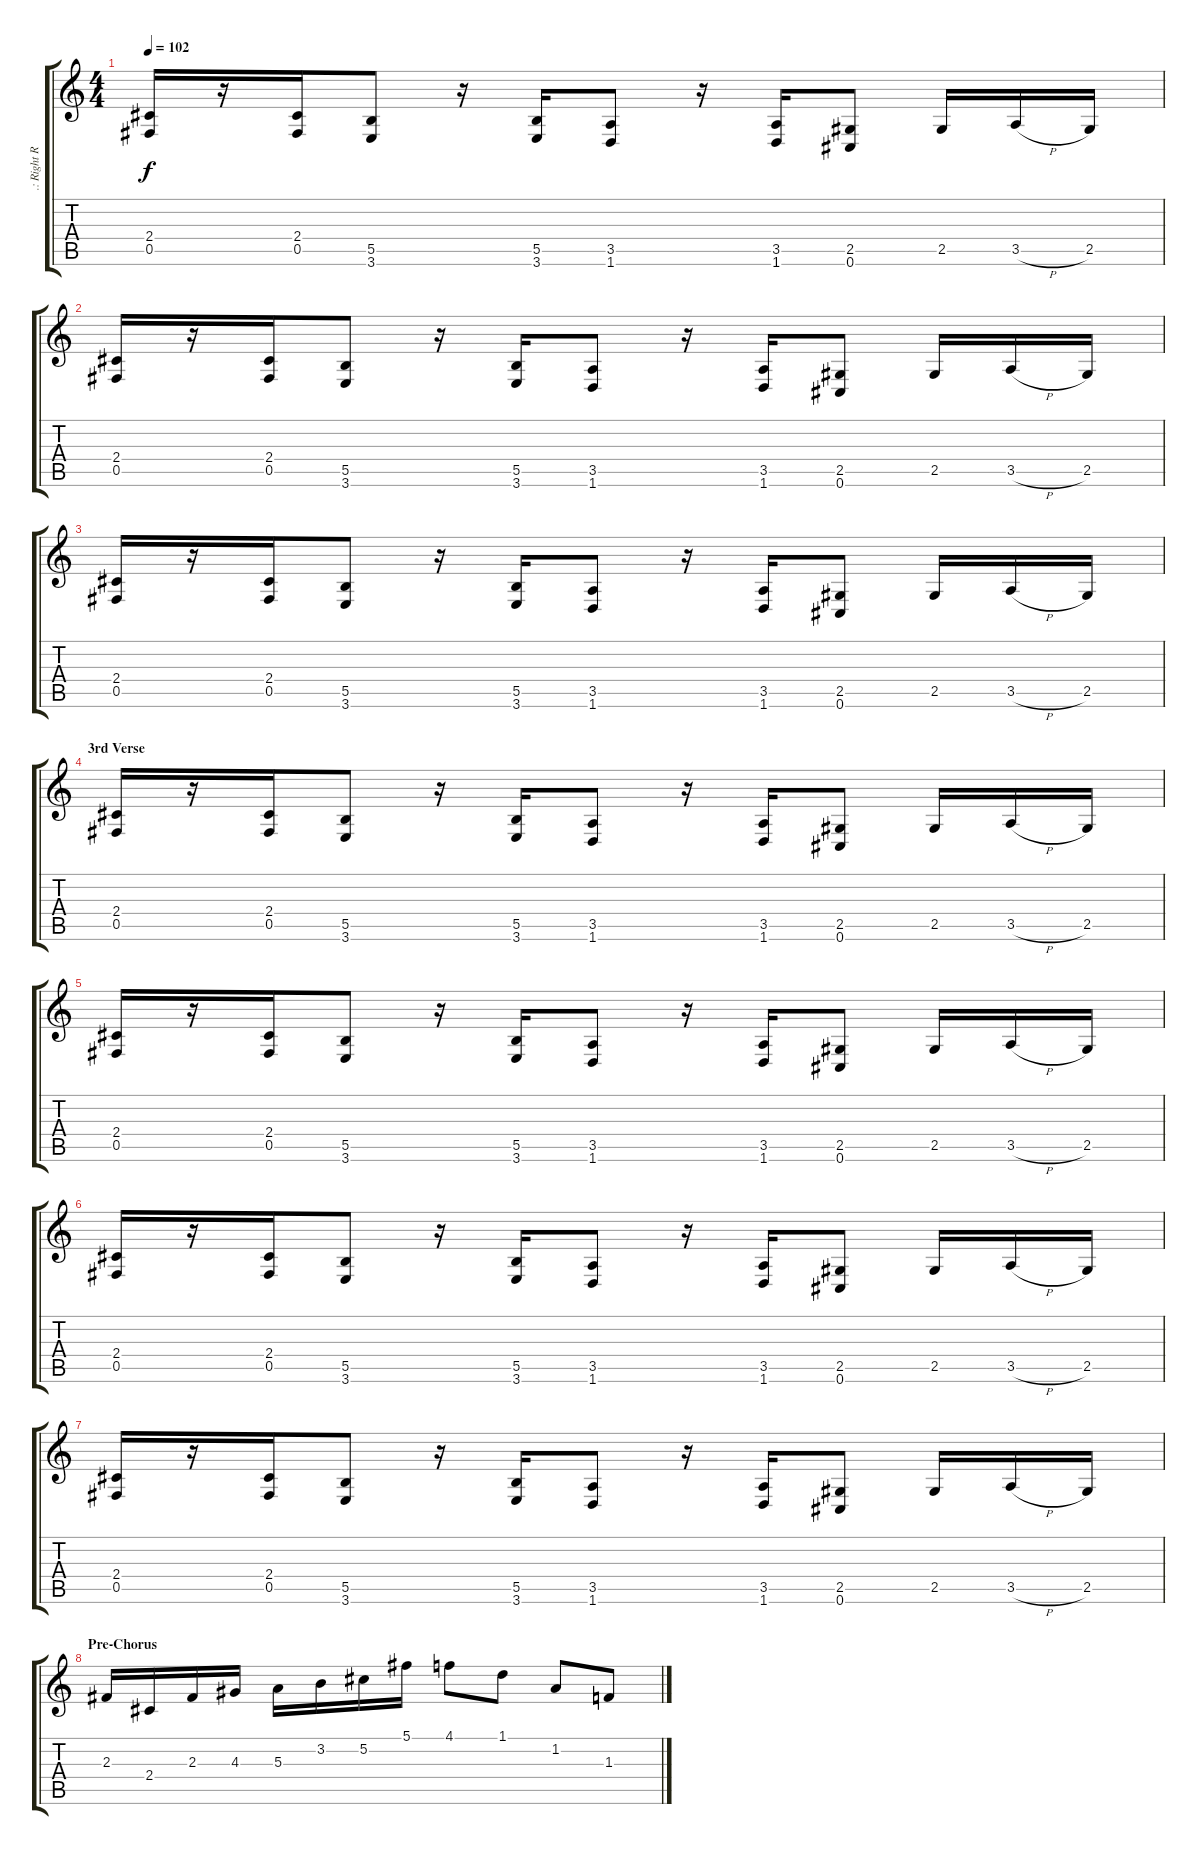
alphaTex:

\track (".: Right Rythm Guitar :." ".: Right R") {instrument distortionguitar}
\staff {score tabs}
\tuning (Db4 Ab3 E3 B2 Gb2 Db2) {hide}
\ts (4 4)
\tempo 102
\clef g2
\ks c
(2.4 0.5).16{dy f} r.16 (2.4 0.5).16 (5.5 3.6).8 r.16 (5.5 3.6).16 (3.5 1.6).8 r.16 (3.5 1.6).16 (2.5 0.6).8 2.5.16 3.5{h}.16 2.5.16 |
(2.4 0.5).16 r.16 (2.4 0.5).16 (5.5 3.6).8 r.16 (5.5 3.6).16 (3.5 1.6).8 r.16 (3.5 1.6).16 (2.5 0.6).8 2.5.16 3.5{h}.16 2.5.16 |
(2.4 0.5).16 r.16 (2.4 0.5).16 (5.5 3.6).8 r.16 (5.5 3.6).16 (3.5 1.6).8 r.16 (3.5 1.6).16 (2.5 0.6).8 2.5.16 3.5{h}.16 2.5.16 |
\section ("" "3rd Verse")
(2.4 0.5).16 r.16 (2.4 0.5).16 (5.5 3.6).8 r.16 (5.5 3.6).16 (3.5 1.6).8 r.16 (3.5 1.6).16 (2.5 0.6).8 2.5.16 3.5{h}.16 2.5.16 |
(2.4 0.5).16 r.16 (2.4 0.5).16 (5.5 3.6).8 r.16 (5.5 3.6).16 (3.5 1.6).8 r.16 (3.5 1.6).16 (2.5 0.6).8 2.5.16 3.5{h}.16 2.5.16 |
(2.4 0.5).16 r.16 (2.4 0.5).16 (5.5 3.6).8 r.16 (5.5 3.6).16 (3.5 1.6).8 r.16 (3.5 1.6).16 (2.5 0.6).8 2.5.16 3.5{h}.16 2.5.16 |
(2.4 0.5).16 r.16 (2.4 0.5).16 (5.5 3.6).8 r.16 (5.5 3.6).16 (3.5 1.6).8 r.16 (3.5 1.6).16 (2.5 0.6).8 2.5.16 3.5{h}.16 2.5.16 |
\section ("" "Pre-Chorus")
2.3.16 2.4.16 2.3.16 4.3.16 5.3.16 3.2.16 5.2.16 5.1.16 4.1.8 1.1.8 1.2.8 1.3.8
